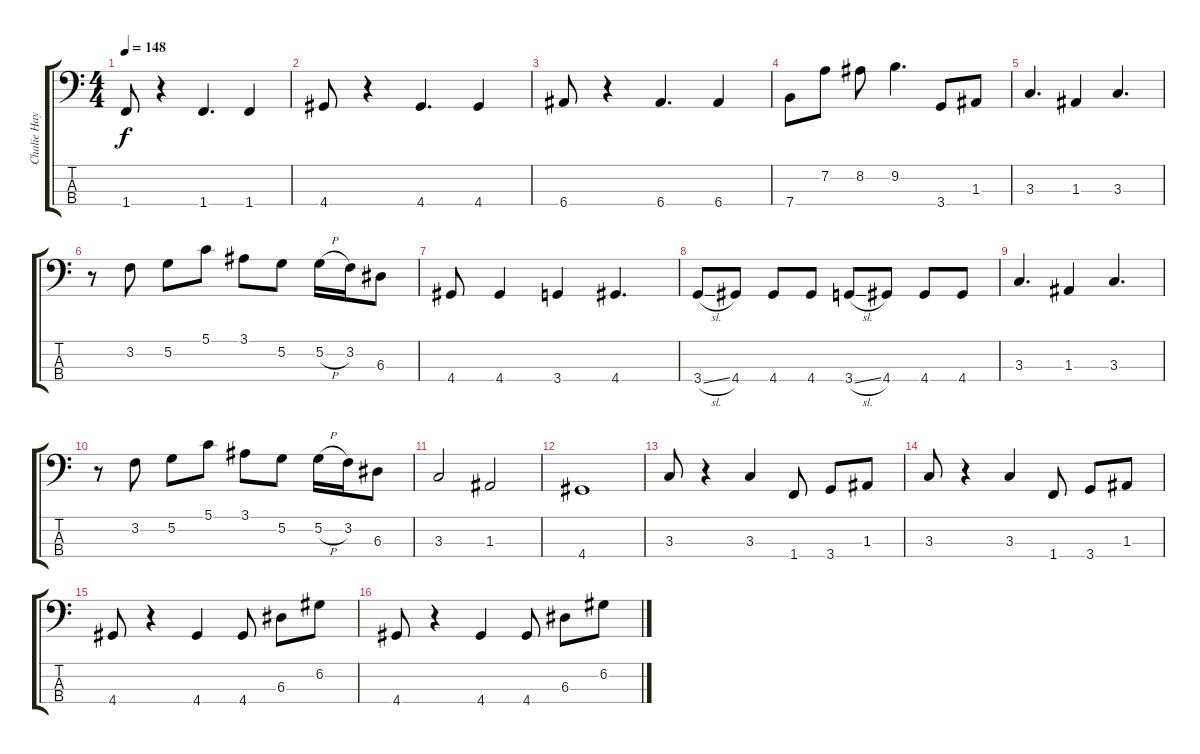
\track ("Chalie Hayward Bass" "Chalie Hay") {instrument electricbassfinger}
\staff {score tabs}
\tuning (G2 D2 A1 E1) {hide}
\ts (4 4)
\tempo 148
\clef f4
\ks c
1.4.8{dy f} r.4 1.4.4{d} 1.4.4 |
4.4.8 r.4 4.4.4{d} 4.4.4 |
6.4.8 r.4 6.4.4{d} 6.4.4 |
7.4.8 7.2.8 8.2.8 9.2.4{d} 3.4.8 1.3.8 |
3.3.4{d} 1.3.4 3.3.4{d} |
r.8 3.2.8 5.2.8 5.1.8 3.1.8 5.2.8 5.2{h}.16 3.2.16 6.3.8 |
4.4.8 4.4.4 3.4.4 4.4.4{d} |
3.4{sl}.8 4.4.8 4.4.8 4.4.8 3.4{sl}.8 4.4.8 4.4.8 4.4.8 |
3.3.4{d} 1.3.4 3.3.4{d} |
r.8 3.2.8 5.2.8 5.1.8 3.1.8 5.2.8 5.2{h}.16 3.2.16 6.3.8 |
3.3.2 1.3.2 |
4.4.1 |
3.3.8 r.4 3.3.4 1.4.8 3.4.8 1.3.8 |
3.3.8 r.4 3.3.4 1.4.8 3.4.8 1.3.8 |
4.4.8 r.4 4.4.4 4.4.8 6.3.8 6.2.8 |
4.4.8 r.4 4.4.4 4.4.8 6.3.8 6.2.8
